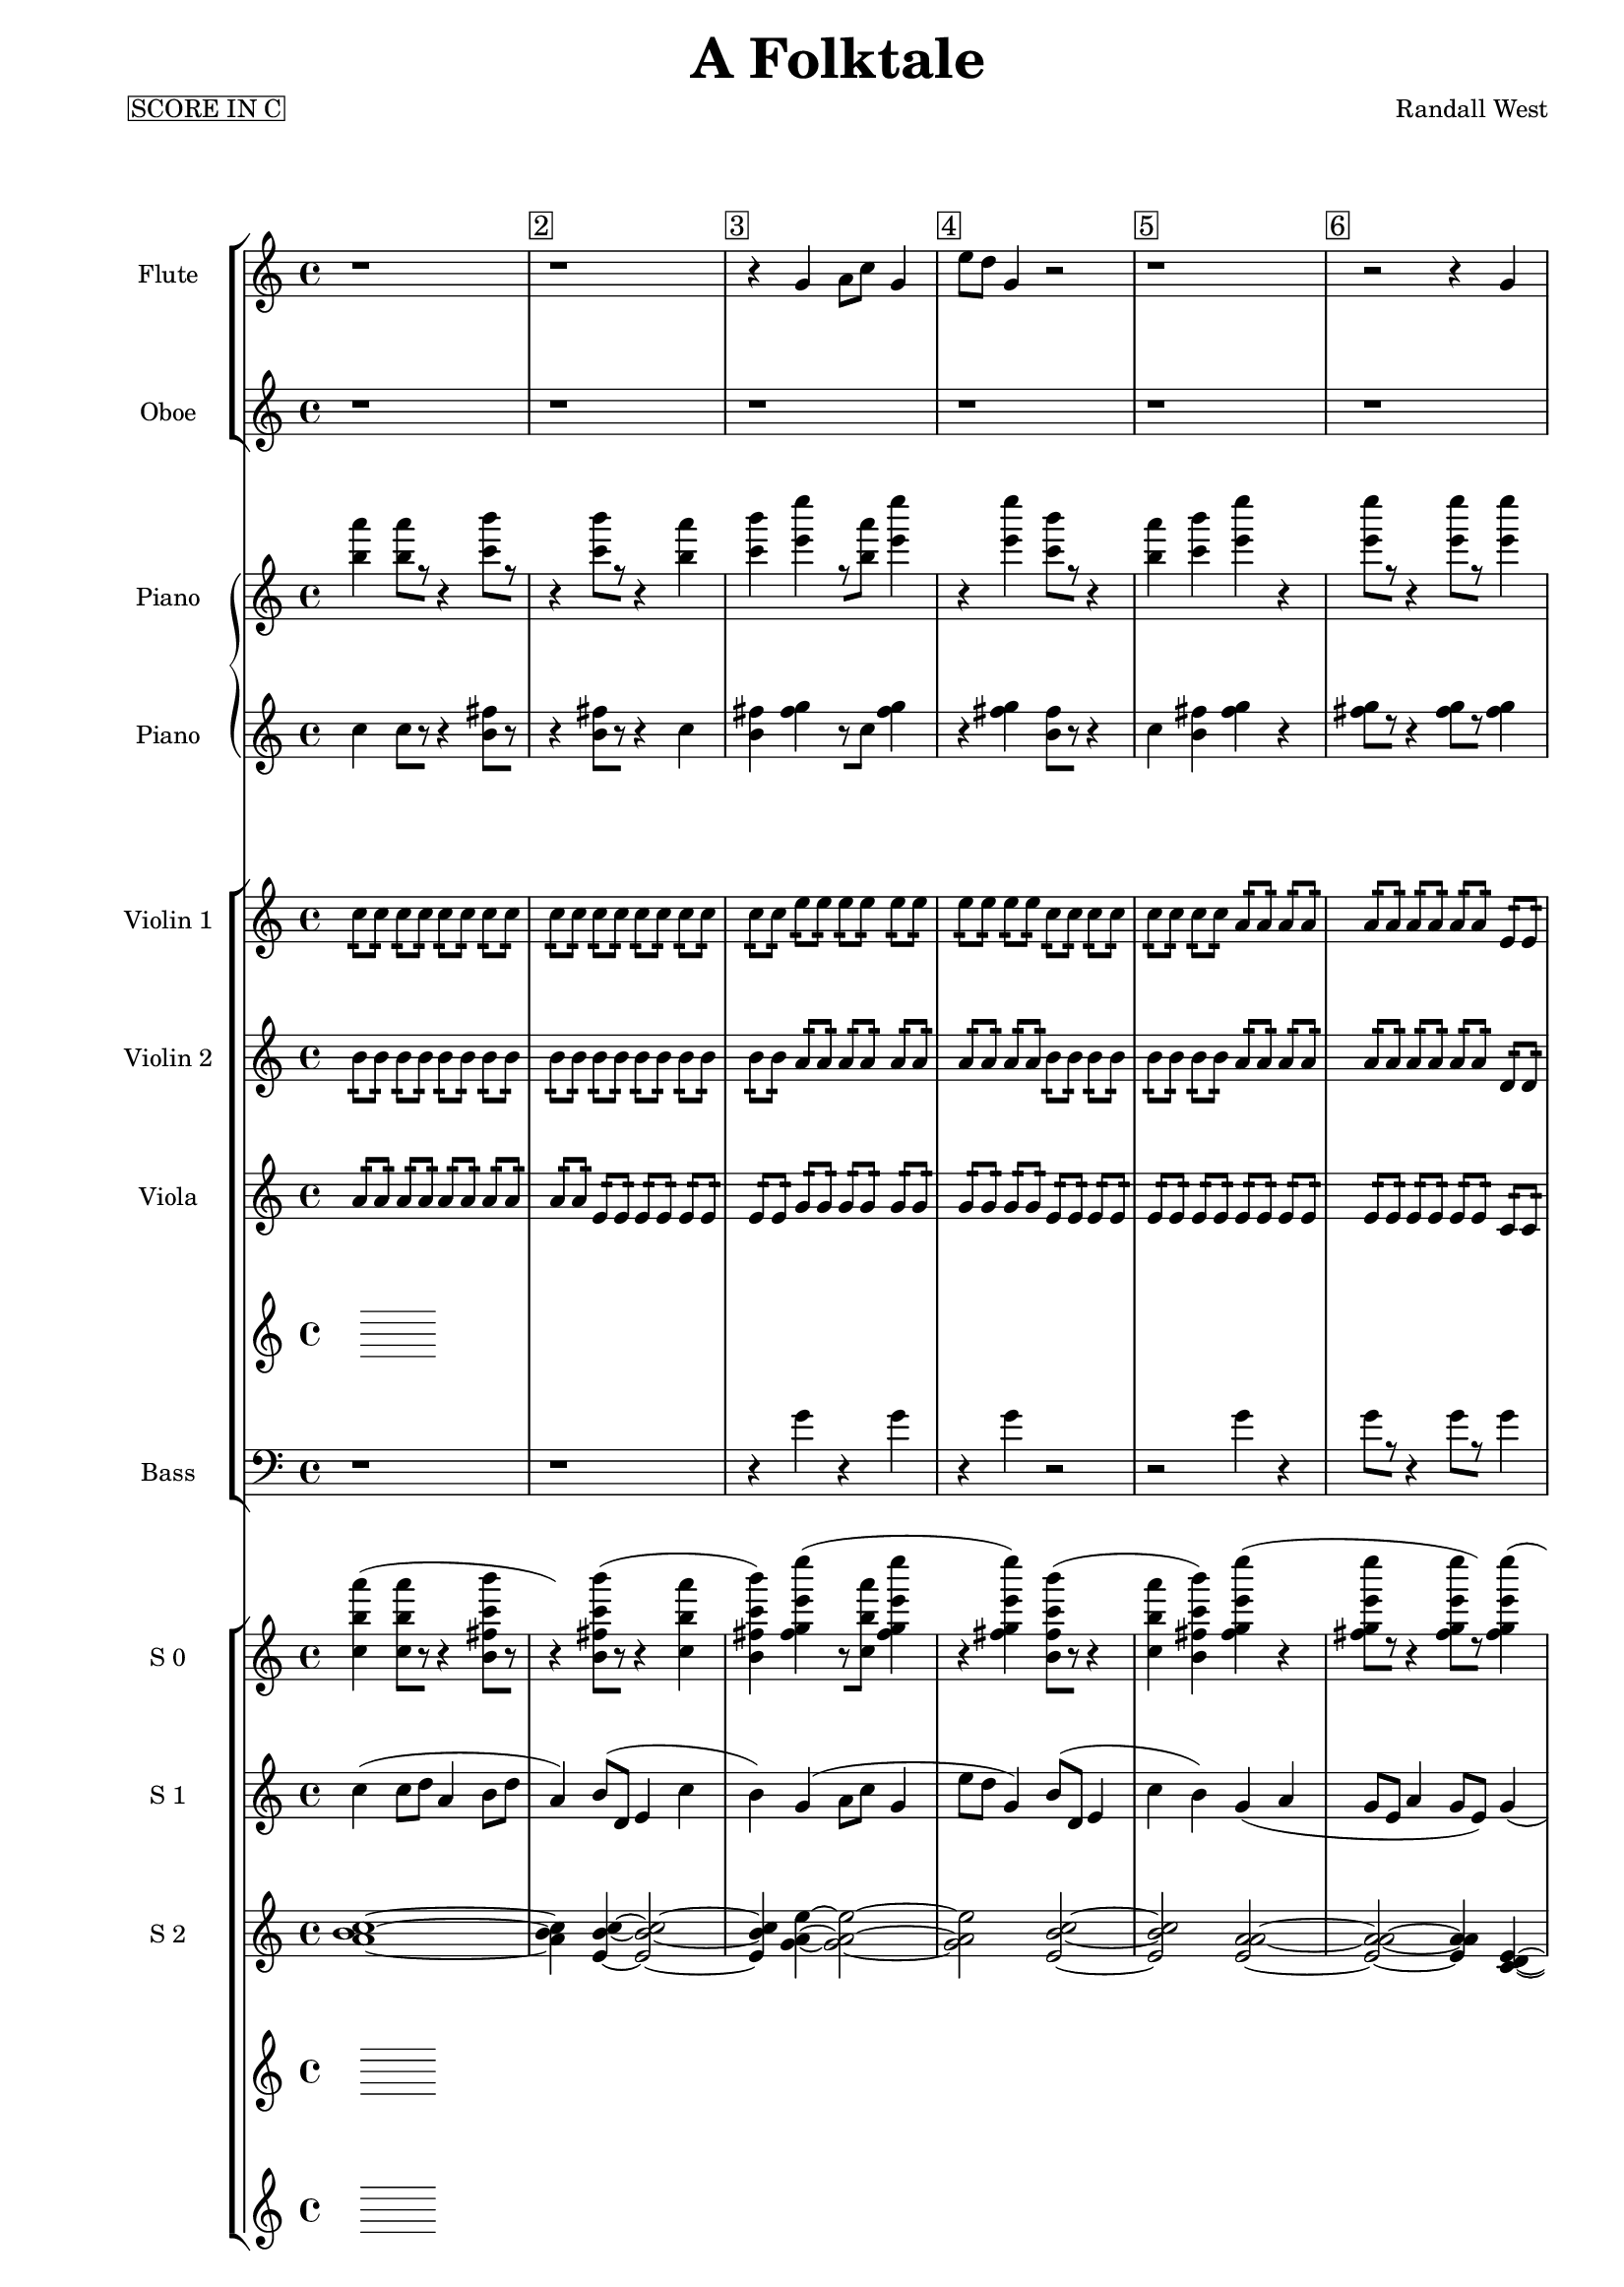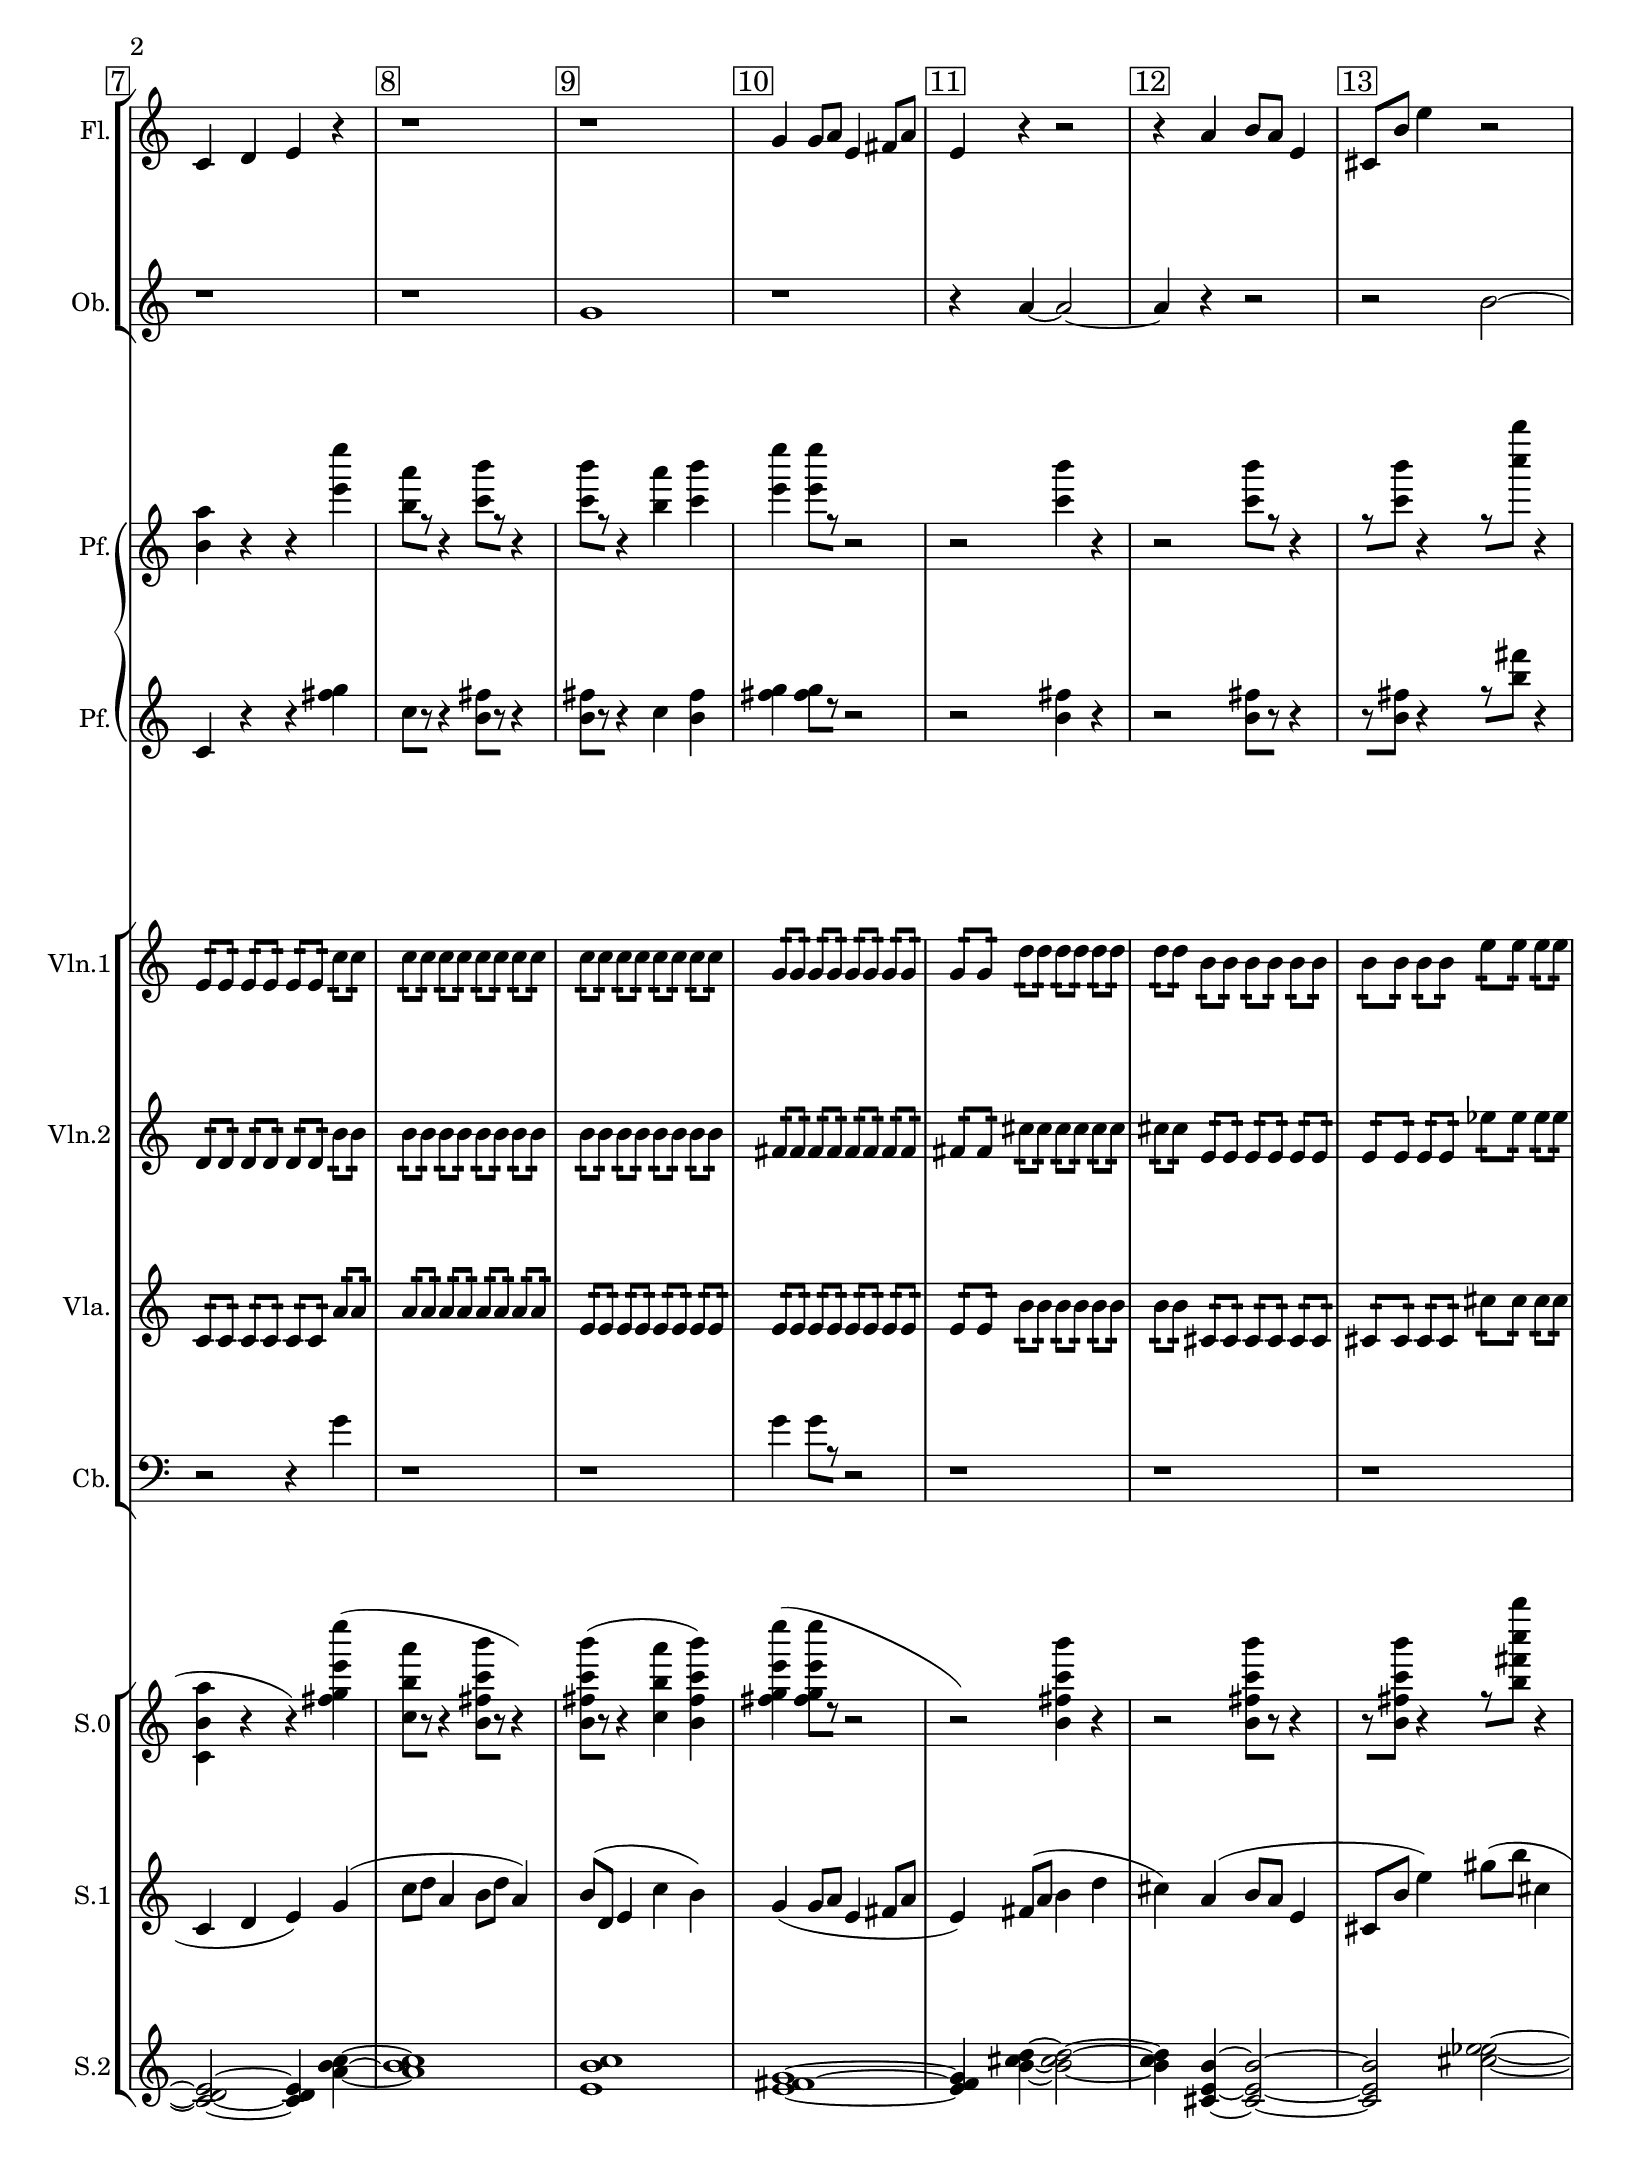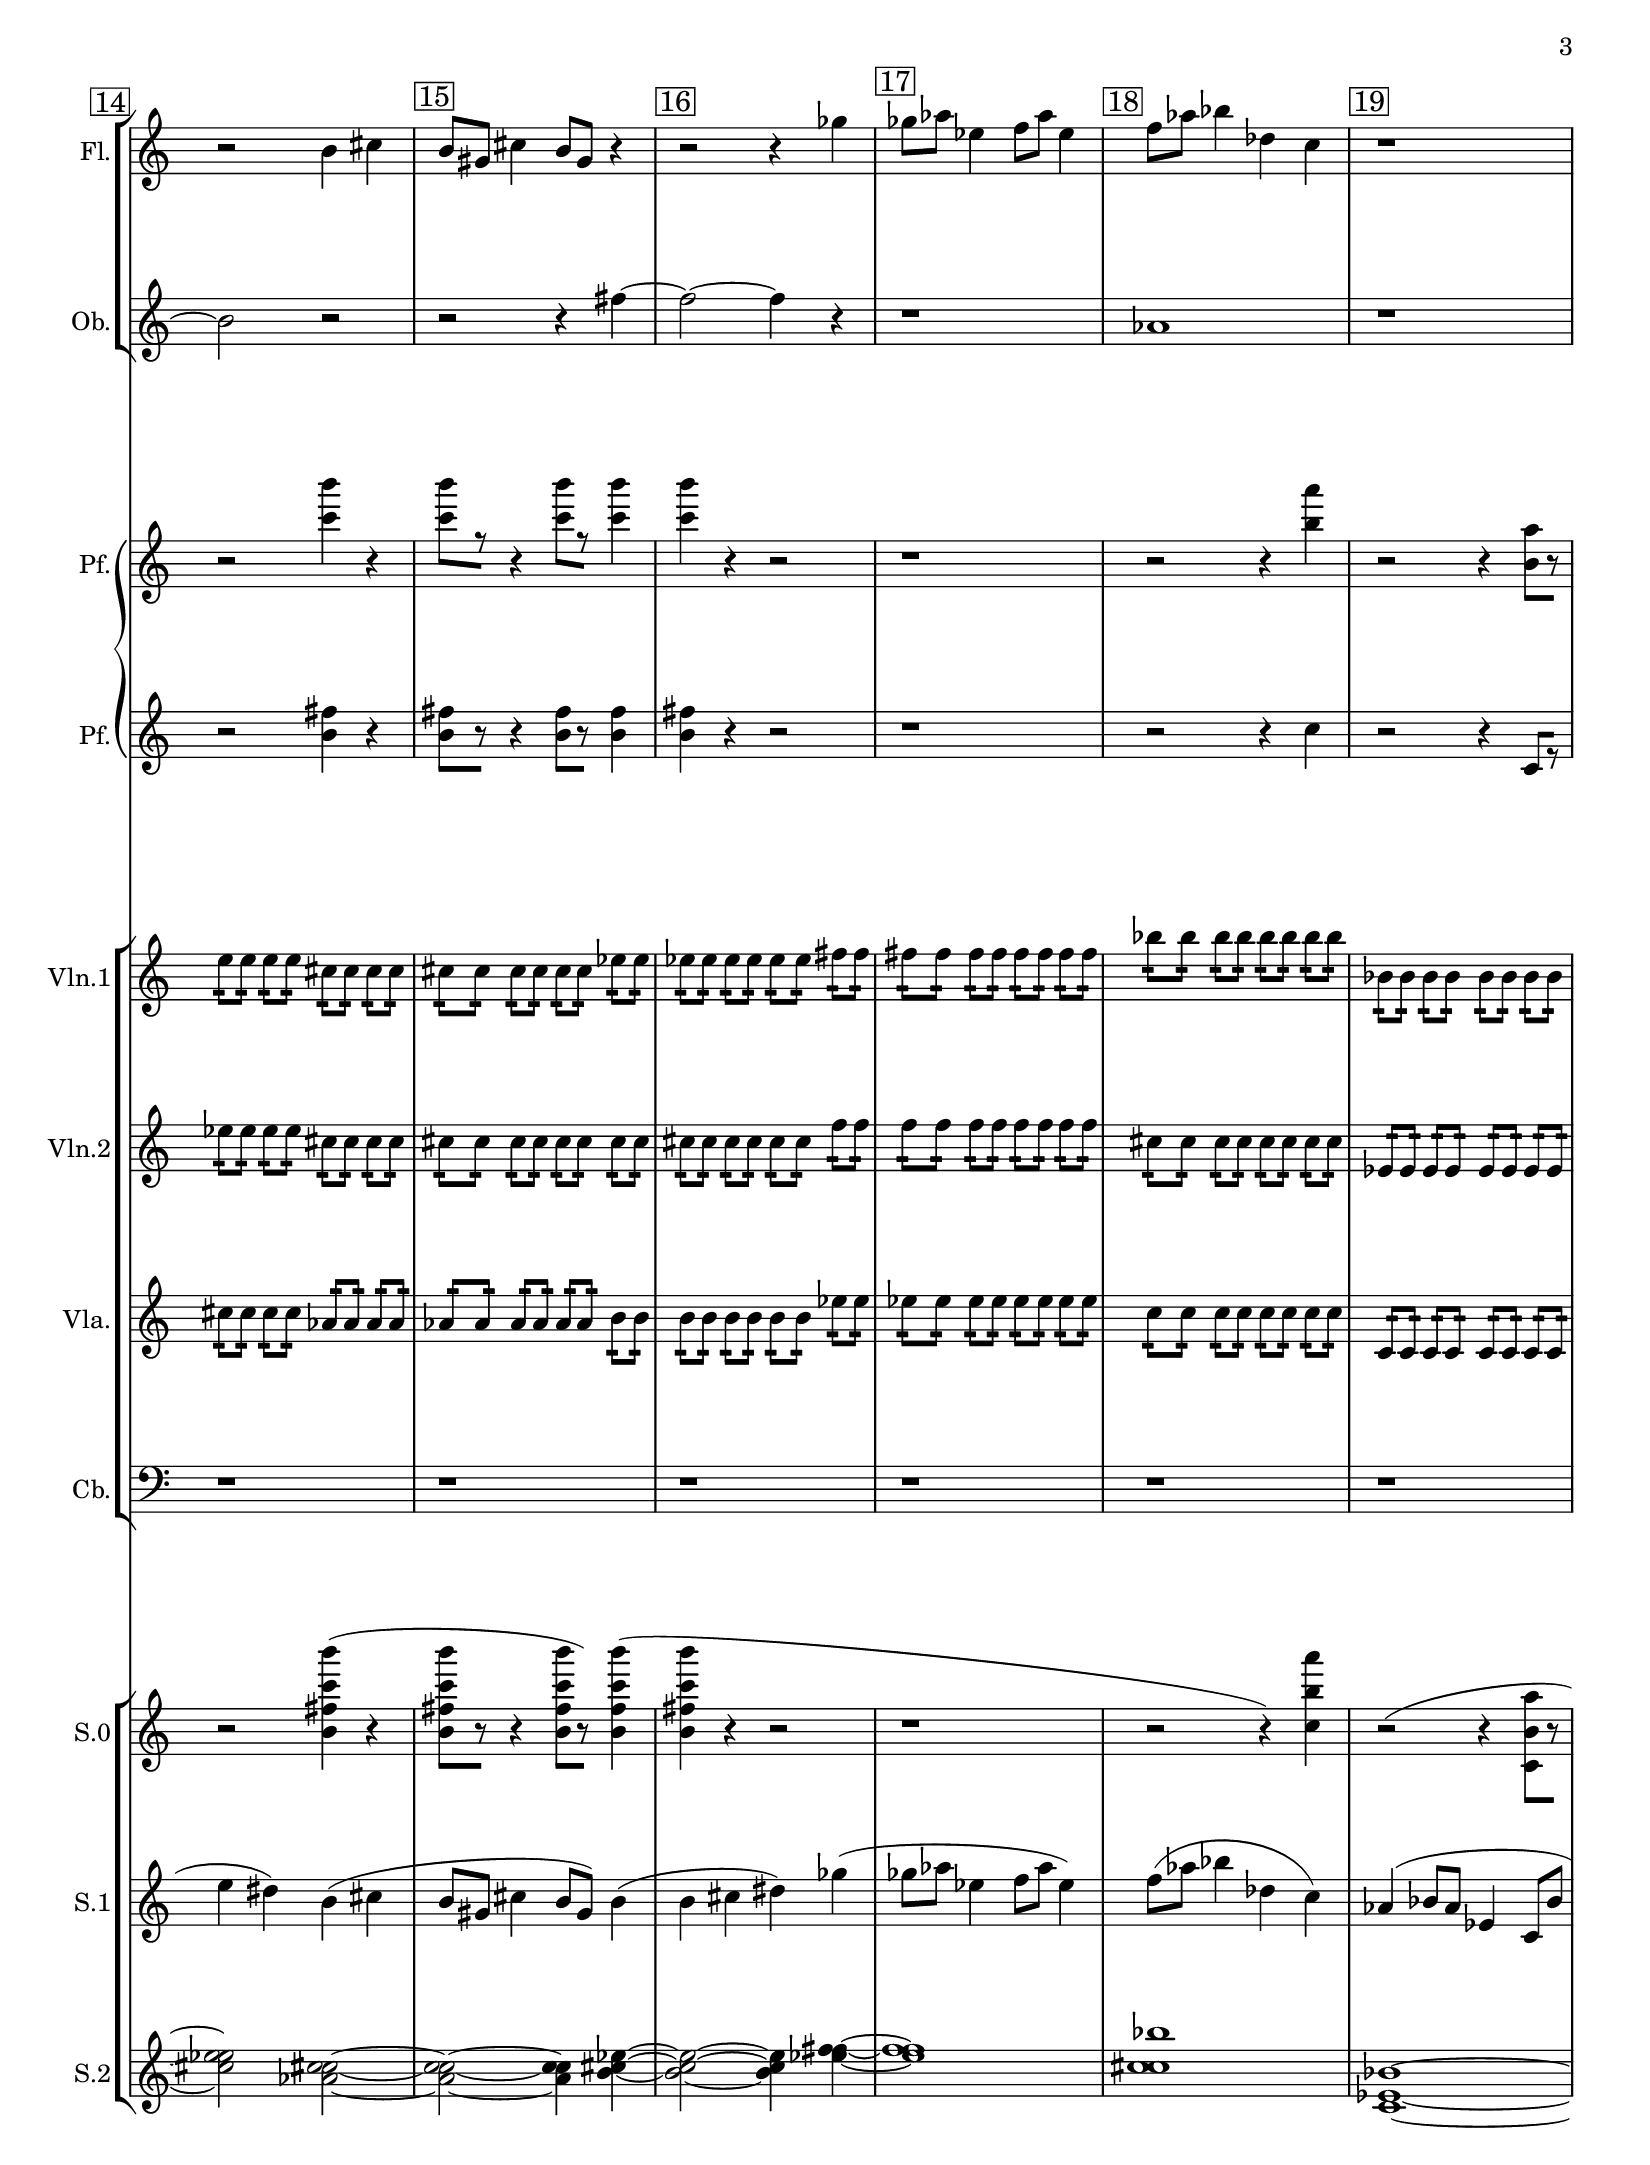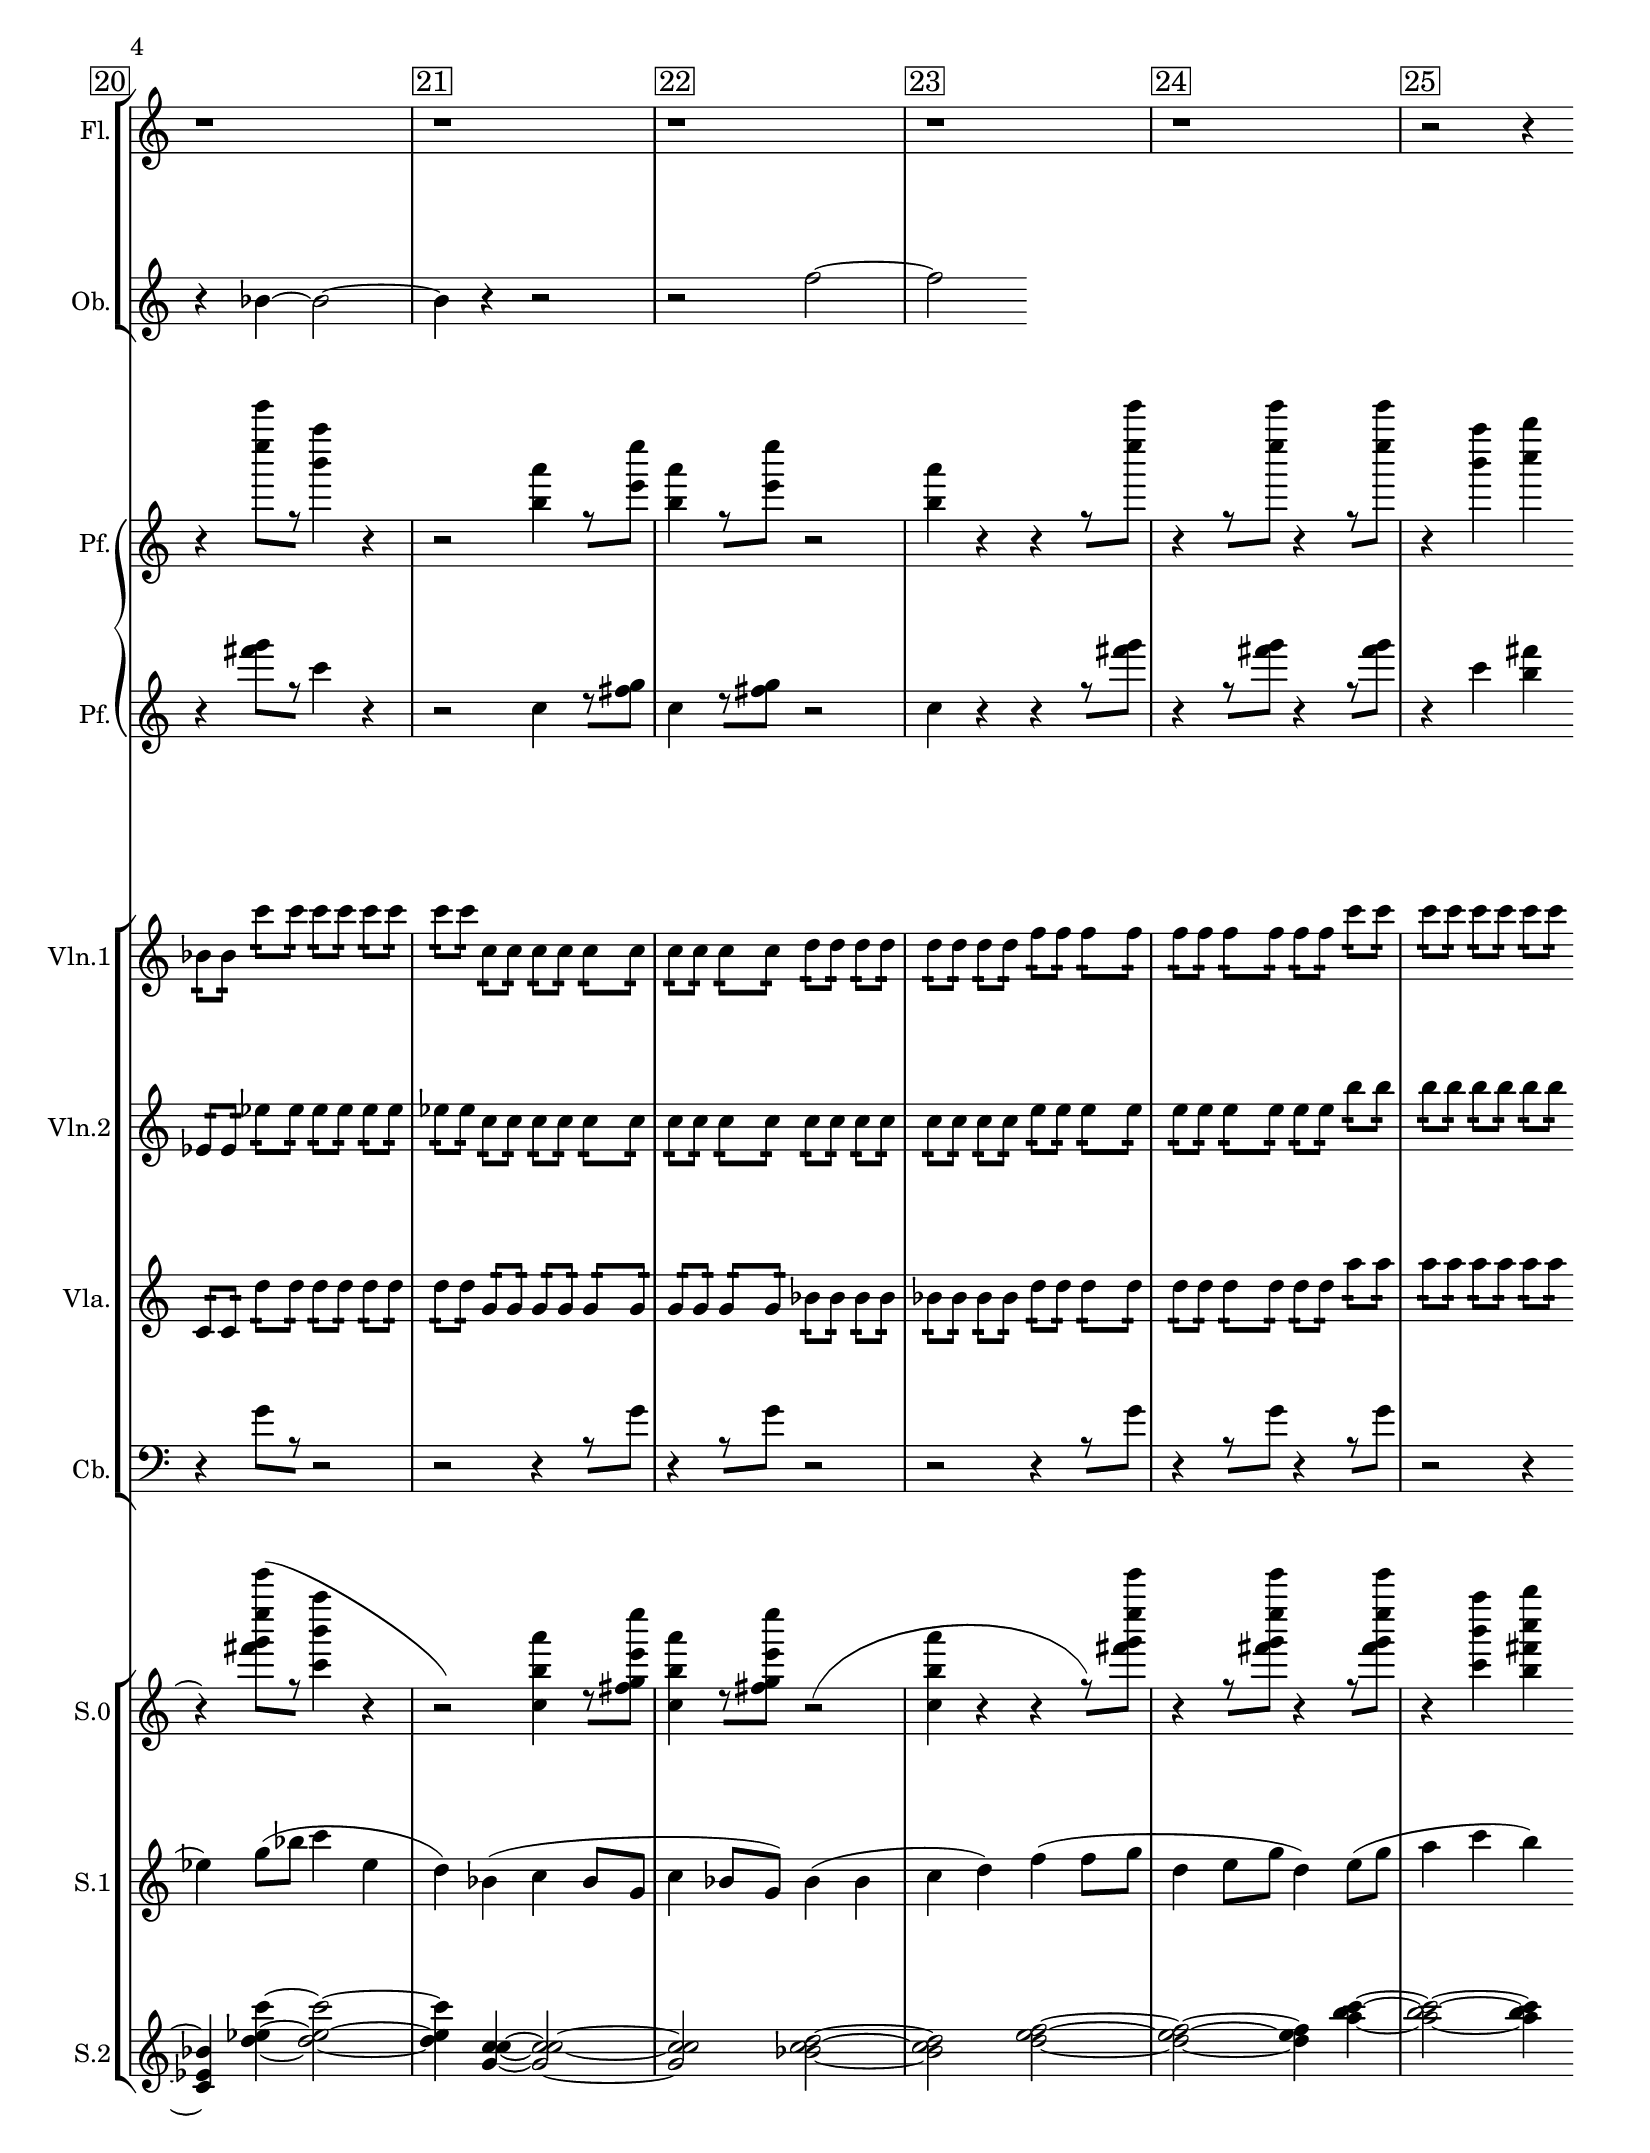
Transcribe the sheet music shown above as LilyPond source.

\version "2.19.82"
\language "english"

#(set-default-paper-size "tabloid" 'portrait)
#(set-global-staff-size 22)

\header {
    composer = "Randall West"
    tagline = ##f
    poet = \markup { \box "SCORE IN C" } %HACKY WAY TO GET SCORE IN C IN THERE !!!!!!
    title = \markup {
        \column {
            \center-align {
                \fontsize #3 {
                    "A Folktale"
                }
            }
        }
    }
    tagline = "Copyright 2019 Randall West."
}

  % #(set! paper-alist (cons '("10x13" . (cons (* 10 in) (* 13 in))) paper-alist))

  \paper {
    #(set-paper-size "tabloid")
    %#(set-paper-size "letter")
    left-margin = 22\mm
    system-separator-markup = \slashSeparator
    markup-system-spacing = #'(
        (basic-distance . 0)
        (minimum-distance . 0)
        (padding . 8)
        (stretchability . 0)
    )
    system-system-spacing = #'(
        (basic-distance . 12)
        (minimum-distance . 18)
        (padding . 12)
        (stretchability . 20)
    )
}

\layout {
    \set Score.markFormatter = #format-mark-circle-letters 
    \context {        
        \Score
        
        % \remove "Bar_number_engraver"
        \override BarNumber #'break-visibility = #'#(#f #t #t)
        \override BarNumber #'font-size = #1.2
        \override BarNumber  #'stencil = #(make-stencil-boxer 0.1 0.25 ly:text-interface::print)
        
        \override RehearsalMark #'font-size = #6

    }
    \context {
        \Staff 
        % \RemoveEmptyStaves
        \override VerticalAxisGroup #'remove-first = ##t % NOTE: comment this out to show staves on first page
        \override Hairpin #'minimum-length = #6
    }
    \context {
        \RhythmicStaff 
        % \RemoveEmptyStaves
        \override VerticalAxisGroup #'remove-first = ##t % NOTE: comment this out to show staves on first page
        \override Hairpin #'minimum-length = #6
    }
    % \context {
    %     \Dynamics
    %     \consists #Measure_counter_engraver
    %     \override MeasureCounter.direction = #DOWN
    %     \override MeasureCounter.font-encoding = #'latin1
    %     \override MeasureCounter.font-shape = #'italic
    %     % to control the distance of the Dynamics context from the staff:
    %     \override VerticalAxisGroup.nonstaff-relatedstaff-spacing.padding = #3
    %     \override MeasureCounter.font-size = #1.2
    %     % NOTE... below causes an error... why?
    %     % \override MeasureCounter.stencil = #(make-stencil-boxer 0.1 0.25 ly:text-interface::print)
    % }
}


\header {
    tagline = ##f
}

\layout {}

\paper {}

\score {
    \new Score
    <<
        \context StaffGroup = "winds"
        <<
            \context Staff = "flute"
            \with
            {
                \consists Horizontal_bracket_engraver
            }
            {
                {
                    \set Staff.instrumentName = \markup { Flute }
                    \set Staff.shortInstrumentName = \markup { Fl. }
                    r1
                    r1
                    r4
                    g'4
                    a'8
                    [
                    c''8
                    ]
                    g'4
                    e''8
                    [
                    d''8
                    ]
                    g'4
                    r2
                    r1
                    r2
                    r4
                    g'4
                    c'4
                    d'4
                    e'4
                    r4
                    r1
                    r1
                    g'4
                    g'8
                    [
                    a'8
                    ]
                    e'4
                    fs'8
                    [
                    a'8
                    ]
                    e'4
                    r4
                    r2
                    r4
                    a'4
                    b'8
                    [
                    a'8
                    ]
                    e'4
                    cs'8
                    [
                    b'8
                    ]
                    e''4
                    r2
                    r2
                    b'4
                    cs''4
                    b'8
                    [
                    gs'8
                    ]
                    cs''4
                    b'8
                    [
                    gs'8
                    ]
                    r4
                    r2
                    r4
                    gf''4
                    gf''8
                    [
                    af''8
                    ]
                    ef''4
                    f''8
                    [
                    af''8
                    ]
                    ef''4
                    f''8
                    [
                    af''8
                    ]
                    bf''4
                    df''4
                    c''4
                    r1
                    r1
                    r1
                    r1
                    r1
                    r1
                    r2
                    r4
                }
            }
            \context Staff = "oboe"
            \with
            {
                \consists Horizontal_bracket_engraver
            }
            {
                {
                    \set Staff.instrumentName = \markup { Oboe }
                    \set Staff.shortInstrumentName = \markup { Ob. }
                    r1
                    r1
                    r1
                    r1
                    r1
                    r1
                    r1
                    r1
                    g'1
                    r1
                    r4
                    a'4
                    ~
                    a'2
                    ~
                    a'4
                    r4
                    r2
                    r2
                    b'2
                    ~
                    b'2
                    r2
                    r2
                    r4
                    fs''4
                    ~
                    fs''2
                    ~
                    fs''4
                    r4
                    r1
                    af'1
                    r1
                    r4
                    bf'4
                    ~
                    bf'2
                    ~
                    bf'4
                    r4
                    r2
                    r2
                    f''2
                    ~
                    f''2
                }
            }
        >>
        \context PianoStaff = "piano"
        <<
            \context Staff = "piano1"
            \with
            {
                \consists Horizontal_bracket_engraver
            }
            {
                {
                    \set Staff.instrumentName = \markup { Piano }
                    \set Staff.shortInstrumentName = \markup { Pf. }
                    <b'' a'''>4
                    <b'' a'''>8
                    [
                    r8
                    ]
                    r4
                    <c''' b'''>8
                    [
                    r8
                    ]
                    r4
                    <c''' b'''>8
                    [
                    r8
                    ]
                    r4
                    <b'' a'''>4
                    <c''' b'''>4
                    <e''' e''''>4
                    r8
                    [
                    <b'' a'''>8
                    ]
                    <e''' e''''>4
                    r4
                    <e''' e''''>4
                    <c''' b'''>8
                    [
                    r8
                    ]
                    r4
                    <b'' a'''>4
                    <c''' b'''>4
                    <e''' e''''>4
                    r4
                    <e''' e''''>8
                    [
                    r8
                    ]
                    r4
                    <e''' e''''>8
                    [
                    r8
                    ]
                    <e''' e''''>4
                    <b' a''>4
                    r4
                    r4
                    <e''' e''''>4
                    <b'' a'''>8
                    [
                    r8
                    ]
                    r4
                    <c''' b'''>8
                    [
                    r8
                    ]
                    r4
                    <c''' b'''>8
                    [
                    r8
                    ]
                    r4
                    <b'' a'''>4
                    <c''' b'''>4
                    <e''' e''''>4
                    <e''' e''''>8
                    [
                    r8
                    ]
                    r2
                    r2
                    <c''' b'''>4
                    r4
                    r2
                    <c''' b'''>8
                    [
                    r8
                    ]
                    r4
                    r8
                    [
                    <c''' b'''>8
                    ]
                    r4
                    r8
                    [
                    <c'''' b''''>8
                    ]
                    r4
                    r2
                    <c''' b'''>4
                    r4
                    <c''' b'''>8
                    [
                    r8
                    ]
                    r4
                    <c''' b'''>8
                    [
                    r8
                    ]
                    <c''' b'''>4
                    <c''' b'''>4
                    r4
                    r2
                    r1
                    r2
                    r4
                    <b'' a'''>4
                    r2
                    r4
                    <b' a''>8
                    [
                    r8
                    ]
                    r4
                    <e'''' e'''''>8
                    [
                    r8
                    ]
                    <b''' a''''>4
                    r4
                    r2
                    <b'' a'''>4
                    r8
                    [
                    <e''' e''''>8
                    ]
                    <b'' a'''>4
                    r8
                    [
                    <e''' e''''>8
                    ]
                    r2
                    <b'' a'''>4
                    r4
                    r4
                    r8
                    [
                    <e'''' e'''''>8
                    ]
                    r4
                    r8
                    [
                    <e'''' e'''''>8
                    ]
                    r4
                    r8
                    [
                    <e'''' e'''''>8
                    ]
                    r4
                    <b''' a''''>4
                    <c'''' b''''>4
                }
            }
            \context Staff = "piano2"
            \with
            {
                \consists Horizontal_bracket_engraver
            }
            {
                {
                    \set Staff.instrumentName = \markup { Piano }
                    \set Staff.shortInstrumentName = \markup { Pf. }
                    \clef "treble"
                    <c''>4
                    <c''>8
                    [
                    r8
                    ]
                    r4
                    <b' fs''>8
                    [
                    r8
                    ]
                    r4
                    <b' fs''>8
                    [
                    r8
                    ]
                    r4
                    <c''>4
                    <b' fs''>4
                    <fs'' g''>4
                    r8
                    [
                    <c''>8
                    ]
                    <fs'' g''>4
                    r4
                    <fs'' g''>4
                    <b' fs''>8
                    [
                    r8
                    ]
                    r4
                    <c''>4
                    <b' fs''>4
                    <fs'' g''>4
                    r4
                    <fs'' g''>8
                    [
                    r8
                    ]
                    r4
                    <fs'' g''>8
                    [
                    r8
                    ]
                    <fs'' g''>4
                    <c'>4
                    r4
                    r4
                    <fs'' g''>4
                    <c''>8
                    [
                    r8
                    ]
                    r4
                    <b' fs''>8
                    [
                    r8
                    ]
                    r4
                    <b' fs''>8
                    [
                    r8
                    ]
                    r4
                    <c''>4
                    <b' fs''>4
                    <fs'' g''>4
                    <fs'' g''>8
                    [
                    r8
                    ]
                    r2
                    r2
                    <b' fs''>4
                    r4
                    r2
                    <b' fs''>8
                    [
                    r8
                    ]
                    r4
                    r8
                    [
                    <b' fs''>8
                    ]
                    r4
                    r8
                    [
                    <b'' fs'''>8
                    ]
                    r4
                    r2
                    <b' fs''>4
                    r4
                    <b' fs''>8
                    [
                    r8
                    ]
                    r4
                    <b' fs''>8
                    [
                    r8
                    ]
                    <b' fs''>4
                    <b' fs''>4
                    r4
                    r2
                    r1
                    r2
                    r4
                    <c''>4
                    r2
                    r4
                    <c'>8
                    [
                    r8
                    ]
                    r4
                    <fs''' g'''>8
                    [
                    r8
                    ]
                    <c'''>4
                    r4
                    r2
                    <c''>4
                    r8
                    [
                    <fs'' g''>8
                    ]
                    <c''>4
                    r8
                    [
                    <fs'' g''>8
                    ]
                    r2
                    <c''>4
                    r4
                    r4
                    r8
                    [
                    <fs''' g'''>8
                    ]
                    r4
                    r8
                    [
                    <fs''' g'''>8
                    ]
                    r4
                    r8
                    [
                    <fs''' g'''>8
                    ]
                    r4
                    <c'''>4
                    <b'' fs'''>4
                }
            }
        >>
        \context StaffGroup = "strings"
        <<
            \context Staff = "violin1"
            \with
            {
                \consists Horizontal_bracket_engraver
            }
            {
                {
                    \set Staff.instrumentName = \markup { "Violin 1" }
                    \set Staff.shortInstrumentName = \markup { Vln.1 }
                    c''8
                    :16
                    [
                    c''8
                    :16
                    ]
                    c''8
                    :16
                    [
                    c''8
                    :16
                    ]
                    c''8
                    :16
                    [
                    c''8
                    :16
                    ]
                    c''8
                    :16
                    [
                    c''8
                    :16
                    ]
                    c''8
                    :16
                    [
                    c''8
                    :16
                    ]
                    c''8
                    :16
                    [
                    c''8
                    :16
                    ]
                    c''8
                    :16
                    [
                    c''8
                    :16
                    ]
                    c''8
                    :16
                    [
                    c''8
                    :16
                    ]
                    c''8
                    :16
                    [
                    c''8
                    :16
                    ]
                    e''8
                    :16
                    [
                    e''8
                    :16
                    ]
                    e''8
                    :16
                    [
                    e''8
                    :16
                    ]
                    e''8
                    :16
                    [
                    e''8
                    :16
                    ]
                    e''8
                    :16
                    [
                    e''8
                    :16
                    ]
                    e''8
                    :16
                    [
                    e''8
                    :16
                    ]
                    c''8
                    :16
                    [
                    c''8
                    :16
                    ]
                    c''8
                    :16
                    [
                    c''8
                    :16
                    ]
                    c''8
                    :16
                    [
                    c''8
                    :16
                    ]
                    c''8
                    :16
                    [
                    c''8
                    :16
                    ]
                    a'8
                    :16
                    [
                    a'8
                    :16
                    ]
                    a'8
                    :16
                    [
                    a'8
                    :16
                    ]
                    a'8
                    :16
                    [
                    a'8
                    :16
                    ]
                    a'8
                    :16
                    [
                    a'8
                    :16
                    ]
                    a'8
                    :16
                    [
                    a'8
                    :16
                    ]
                    e'8
                    :16
                    [
                    e'8
                    :16
                    ]
                    e'8
                    :16
                    [
                    e'8
                    :16
                    ]
                    e'8
                    :16
                    [
                    e'8
                    :16
                    ]
                    e'8
                    :16
                    [
                    e'8
                    :16
                    ]
                    c''8
                    :16
                    [
                    c''8
                    :16
                    ]
                    c''8
                    :16
                    [
                    c''8
                    :16
                    ]
                    c''8
                    :16
                    [
                    c''8
                    :16
                    ]
                    c''8
                    :16
                    [
                    c''8
                    :16
                    ]
                    c''8
                    :16
                    [
                    c''8
                    :16
                    ]
                    c''8
                    :16
                    [
                    c''8
                    :16
                    ]
                    c''8
                    :16
                    [
                    c''8
                    :16
                    ]
                    c''8
                    :16
                    [
                    c''8
                    :16
                    ]
                    c''8
                    :16
                    [
                    c''8
                    :16
                    ]
                    g'8
                    :16
                    [
                    g'8
                    :16
                    ]
                    g'8
                    :16
                    [
                    g'8
                    :16
                    ]
                    g'8
                    :16
                    [
                    g'8
                    :16
                    ]
                    g'8
                    :16
                    [
                    g'8
                    :16
                    ]
                    g'8
                    :16
                    [
                    g'8
                    :16
                    ]
                    d''8
                    :16
                    [
                    d''8
                    :16
                    ]
                    d''8
                    :16
                    [
                    d''8
                    :16
                    ]
                    d''8
                    :16
                    [
                    d''8
                    :16
                    ]
                    d''8
                    :16
                    [
                    d''8
                    :16
                    ]
                    b'8
                    :16
                    [
                    b'8
                    :16
                    ]
                    b'8
                    :16
                    [
                    b'8
                    :16
                    ]
                    b'8
                    :16
                    [
                    b'8
                    :16
                    ]
                    b'8
                    :16
                    [
                    b'8
                    :16
                    ]
                    b'8
                    :16
                    [
                    b'8
                    :16
                    ]
                    e''8
                    :16
                    [
                    e''8
                    :16
                    ]
                    e''8
                    :16
                    [
                    e''8
                    :16
                    ]
                    e''8
                    :16
                    [
                    e''8
                    :16
                    ]
                    e''8
                    :16
                    [
                    e''8
                    :16
                    ]
                    cs''8
                    :16
                    [
                    cs''8
                    :16
                    ]
                    cs''8
                    :16
                    [
                    cs''8
                    :16
                    ]
                    cs''8
                    :16
                    [
                    cs''8
                    :16
                    ]
                    cs''8
                    :16
                    [
                    cs''8
                    :16
                    ]
                    cs''8
                    :16
                    [
                    cs''8
                    :16
                    ]
                    ef''8
                    :16
                    [
                    ef''8
                    :16
                    ]
                    ef''8
                    :16
                    [
                    ef''8
                    :16
                    ]
                    ef''8
                    :16
                    [
                    ef''8
                    :16
                    ]
                    ef''8
                    :16
                    [
                    ef''8
                    :16
                    ]
                    fs''8
                    :16
                    [
                    fs''8
                    :16
                    ]
                    fs''8
                    :16
                    [
                    fs''8
                    :16
                    ]
                    fs''8
                    :16
                    [
                    fs''8
                    :16
                    ]
                    fs''8
                    :16
                    [
                    fs''8
                    :16
                    ]
                    fs''8
                    :16
                    [
                    fs''8
                    :16
                    ]
                    bf''8
                    :16
                    [
                    bf''8
                    :16
                    ]
                    bf''8
                    :16
                    [
                    bf''8
                    :16
                    ]
                    bf''8
                    :16
                    [
                    bf''8
                    :16
                    ]
                    bf''8
                    :16
                    [
                    bf''8
                    :16
                    ]
                    bf'8
                    :16
                    [
                    bf'8
                    :16
                    ]
                    bf'8
                    :16
                    [
                    bf'8
                    :16
                    ]
                    bf'8
                    :16
                    [
                    bf'8
                    :16
                    ]
                    bf'8
                    :16
                    [
                    bf'8
                    :16
                    ]
                    bf'8
                    :16
                    [
                    bf'8
                    :16
                    ]
                    c'''8
                    :16
                    [
                    c'''8
                    :16
                    ]
                    c'''8
                    :16
                    [
                    c'''8
                    :16
                    ]
                    c'''8
                    :16
                    [
                    c'''8
                    :16
                    ]
                    c'''8
                    :16
                    [
                    c'''8
                    :16
                    ]
                    c''8
                    :16
                    [
                    c''8
                    :16
                    ]
                    c''8
                    :16
                    [
                    c''8
                    :16
                    ]
                    c''8
                    :16
                    [
                    c''8
                    :16
                    ]
                    c''8
                    :16
                    [
                    c''8
                    :16
                    ]
                    c''8
                    :16
                    [
                    c''8
                    :16
                    ]
                    d''8
                    :16
                    [
                    d''8
                    :16
                    ]
                    d''8
                    :16
                    [
                    d''8
                    :16
                    ]
                    d''8
                    :16
                    [
                    d''8
                    :16
                    ]
                    d''8
                    :16
                    [
                    d''8
                    :16
                    ]
                    f''8
                    :16
                    [
                    f''8
                    :16
                    ]
                    f''8
                    :16
                    [
                    f''8
                    :16
                    ]
                    f''8
                    :16
                    [
                    f''8
                    :16
                    ]
                    f''8
                    :16
                    [
                    f''8
                    :16
                    ]
                    f''8
                    :16
                    [
                    f''8
                    :16
                    ]
                    c'''8
                    :16
                    [
                    c'''8
                    :16
                    ]
                    c'''8
                    :16
                    [
                    c'''8
                    :16
                    ]
                    c'''8
                    :16
                    [
                    c'''8
                    :16
                    ]
                    c'''8
                    :16
                    [
                    c'''8
                    :16
                    ]
                }
            }
            \context Staff = "violin2"
            \with
            {
                \consists Horizontal_bracket_engraver
            }
            {
                {
                    \set Staff.instrumentName = \markup { "Violin 2" }
                    \set Staff.shortInstrumentName = \markup { Vln.2 }
                    b'8
                    :16
                    [
                    b'8
                    :16
                    ]
                    b'8
                    :16
                    [
                    b'8
                    :16
                    ]
                    b'8
                    :16
                    [
                    b'8
                    :16
                    ]
                    b'8
                    :16
                    [
                    b'8
                    :16
                    ]
                    b'8
                    :16
                    [
                    b'8
                    :16
                    ]
                    b'8
                    :16
                    [
                    b'8
                    :16
                    ]
                    b'8
                    :16
                    [
                    b'8
                    :16
                    ]
                    b'8
                    :16
                    [
                    b'8
                    :16
                    ]
                    b'8
                    :16
                    [
                    b'8
                    :16
                    ]
                    a'8
                    :16
                    [
                    a'8
                    :16
                    ]
                    a'8
                    :16
                    [
                    a'8
                    :16
                    ]
                    a'8
                    :16
                    [
                    a'8
                    :16
                    ]
                    a'8
                    :16
                    [
                    a'8
                    :16
                    ]
                    a'8
                    :16
                    [
                    a'8
                    :16
                    ]
                    b'8
                    :16
                    [
                    b'8
                    :16
                    ]
                    b'8
                    :16
                    [
                    b'8
                    :16
                    ]
                    b'8
                    :16
                    [
                    b'8
                    :16
                    ]
                    b'8
                    :16
                    [
                    b'8
                    :16
                    ]
                    a'8
                    :16
                    [
                    a'8
                    :16
                    ]
                    a'8
                    :16
                    [
                    a'8
                    :16
                    ]
                    a'8
                    :16
                    [
                    a'8
                    :16
                    ]
                    a'8
                    :16
                    [
                    a'8
                    :16
                    ]
                    a'8
                    :16
                    [
                    a'8
                    :16
                    ]
                    d'8
                    :16
                    [
                    d'8
                    :16
                    ]
                    d'8
                    :16
                    [
                    d'8
                    :16
                    ]
                    d'8
                    :16
                    [
                    d'8
                    :16
                    ]
                    d'8
                    :16
                    [
                    d'8
                    :16
                    ]
                    b'8
                    :16
                    [
                    b'8
                    :16
                    ]
                    b'8
                    :16
                    [
                    b'8
                    :16
                    ]
                    b'8
                    :16
                    [
                    b'8
                    :16
                    ]
                    b'8
                    :16
                    [
                    b'8
                    :16
                    ]
                    b'8
                    :16
                    [
                    b'8
                    :16
                    ]
                    b'8
                    :16
                    [
                    b'8
                    :16
                    ]
                    b'8
                    :16
                    [
                    b'8
                    :16
                    ]
                    b'8
                    :16
                    [
                    b'8
                    :16
                    ]
                    b'8
                    :16
                    [
                    b'8
                    :16
                    ]
                    fs'8
                    :16
                    [
                    fs'8
                    :16
                    ]
                    fs'8
                    :16
                    [
                    fs'8
                    :16
                    ]
                    fs'8
                    :16
                    [
                    fs'8
                    :16
                    ]
                    fs'8
                    :16
                    [
                    fs'8
                    :16
                    ]
                    fs'8
                    :16
                    [
                    fs'8
                    :16
                    ]
                    cs''8
                    :16
                    [
                    cs''8
                    :16
                    ]
                    cs''8
                    :16
                    [
                    cs''8
                    :16
                    ]
                    cs''8
                    :16
                    [
                    cs''8
                    :16
                    ]
                    cs''8
                    :16
                    [
                    cs''8
                    :16
                    ]
                    e'8
                    :16
                    [
                    e'8
                    :16
                    ]
                    e'8
                    :16
                    [
                    e'8
                    :16
                    ]
                    e'8
                    :16
                    [
                    e'8
                    :16
                    ]
                    e'8
                    :16
                    [
                    e'8
                    :16
                    ]
                    e'8
                    :16
                    [
                    e'8
                    :16
                    ]
                    ef''8
                    :16
                    [
                    ef''8
                    :16
                    ]
                    ef''8
                    :16
                    [
                    ef''8
                    :16
                    ]
                    ef''8
                    :16
                    [
                    ef''8
                    :16
                    ]
                    ef''8
                    :16
                    [
                    ef''8
                    :16
                    ]
                    cs''8
                    :16
                    [
                    cs''8
                    :16
                    ]
                    cs''8
                    :16
                    [
                    cs''8
                    :16
                    ]
                    cs''8
                    :16
                    [
                    cs''8
                    :16
                    ]
                    cs''8
                    :16
                    [
                    cs''8
                    :16
                    ]
                    cs''8
                    :16
                    [
                    cs''8
                    :16
                    ]
                    cs''8
                    :16
                    [
                    cs''8
                    :16
                    ]
                    cs''8
                    :16
                    [
                    cs''8
                    :16
                    ]
                    cs''8
                    :16
                    [
                    cs''8
                    :16
                    ]
                    cs''8
                    :16
                    [
                    cs''8
                    :16
                    ]
                    f''8
                    :16
                    [
                    f''8
                    :16
                    ]
                    f''8
                    :16
                    [
                    f''8
                    :16
                    ]
                    f''8
                    :16
                    [
                    f''8
                    :16
                    ]
                    f''8
                    :16
                    [
                    f''8
                    :16
                    ]
                    f''8
                    :16
                    [
                    f''8
                    :16
                    ]
                    cs''8
                    :16
                    [
                    cs''8
                    :16
                    ]
                    cs''8
                    :16
                    [
                    cs''8
                    :16
                    ]
                    cs''8
                    :16
                    [
                    cs''8
                    :16
                    ]
                    cs''8
                    :16
                    [
                    cs''8
                    :16
                    ]
                    ef'8
                    :16
                    [
                    ef'8
                    :16
                    ]
                    ef'8
                    :16
                    [
                    ef'8
                    :16
                    ]
                    ef'8
                    :16
                    [
                    ef'8
                    :16
                    ]
                    ef'8
                    :16
                    [
                    ef'8
                    :16
                    ]
                    ef'8
                    :16
                    [
                    ef'8
                    :16
                    ]
                    ef''8
                    :16
                    [
                    ef''8
                    :16
                    ]
                    ef''8
                    :16
                    [
                    ef''8
                    :16
                    ]
                    ef''8
                    :16
                    [
                    ef''8
                    :16
                    ]
                    ef''8
                    :16
                    [
                    ef''8
                    :16
                    ]
                    c''8
                    :16
                    [
                    c''8
                    :16
                    ]
                    c''8
                    :16
                    [
                    c''8
                    :16
                    ]
                    c''8
                    :16
                    [
                    c''8
                    :16
                    ]
                    c''8
                    :16
                    [
                    c''8
                    :16
                    ]
                    c''8
                    :16
                    [
                    c''8
                    :16
                    ]
                    c''8
                    :16
                    [
                    c''8
                    :16
                    ]
                    c''8
                    :16
                    [
                    c''8
                    :16
                    ]
                    c''8
                    :16
                    [
                    c''8
                    :16
                    ]
                    c''8
                    :16
                    [
                    c''8
                    :16
                    ]
                    e''8
                    :16
                    [
                    e''8
                    :16
                    ]
                    e''8
                    :16
                    [
                    e''8
                    :16
                    ]
                    e''8
                    :16
                    [
                    e''8
                    :16
                    ]
                    e''8
                    :16
                    [
                    e''8
                    :16
                    ]
                    e''8
                    :16
                    [
                    e''8
                    :16
                    ]
                    b''8
                    :16
                    [
                    b''8
                    :16
                    ]
                    b''8
                    :16
                    [
                    b''8
                    :16
                    ]
                    b''8
                    :16
                    [
                    b''8
                    :16
                    ]
                    b''8
                    :16
                    [
                    b''8
                    :16
                    ]
                }
            }
            \context Staff = "viola"
            \with
            {
                \consists Horizontal_bracket_engraver
            }
            {
                {
                    \set Staff.instrumentName = \markup { Viola }
                    \set Staff.shortInstrumentName = \markup { Vla. }
                    a'8
                    :16
                    [
                    a'8
                    :16
                    ]
                    a'8
                    :16
                    [
                    a'8
                    :16
                    ]
                    a'8
                    :16
                    [
                    a'8
                    :16
                    ]
                    a'8
                    :16
                    [
                    a'8
                    :16
                    ]
                    a'8
                    :16
                    [
                    a'8
                    :16
                    ]
                    e'8
                    :16
                    [
                    e'8
                    :16
                    ]
                    e'8
                    :16
                    [
                    e'8
                    :16
                    ]
                    e'8
                    :16
                    [
                    e'8
                    :16
                    ]
                    e'8
                    :16
                    [
                    e'8
                    :16
                    ]
                    g'8
                    :16
                    [
                    g'8
                    :16
                    ]
                    g'8
                    :16
                    [
                    g'8
                    :16
                    ]
                    g'8
                    :16
                    [
                    g'8
                    :16
                    ]
                    g'8
                    :16
                    [
                    g'8
                    :16
                    ]
                    g'8
                    :16
                    [
                    g'8
                    :16
                    ]
                    e'8
                    :16
                    [
                    e'8
                    :16
                    ]
                    e'8
                    :16
                    [
                    e'8
                    :16
                    ]
                    e'8
                    :16
                    [
                    e'8
                    :16
                    ]
                    e'8
                    :16
                    [
                    e'8
                    :16
                    ]
                    e'8
                    :16
                    [
                    e'8
                    :16
                    ]
                    e'8
                    :16
                    [
                    e'8
                    :16
                    ]
                    e'8
                    :16
                    [
                    e'8
                    :16
                    ]
                    e'8
                    :16
                    [
                    e'8
                    :16
                    ]
                    e'8
                    :16
                    [
                    e'8
                    :16
                    ]
                    c'8
                    :16
                    [
                    c'8
                    :16
                    ]
                    c'8
                    :16
                    [
                    c'8
                    :16
                    ]
                    c'8
                    :16
                    [
                    c'8
                    :16
                    ]
                    c'8
                    :16
                    [
                    c'8
                    :16
                    ]
                    a'8
                    :16
                    [
                    a'8
                    :16
                    ]
                    a'8
                    :16
                    [
                    a'8
                    :16
                    ]
                    a'8
                    :16
                    [
                    a'8
                    :16
                    ]
                    a'8
                    :16
                    [
                    a'8
                    :16
                    ]
                    a'8
                    :16
                    [
                    a'8
                    :16
                    ]
                    e'8
                    :16
                    [
                    e'8
                    :16
                    ]
                    e'8
                    :16
                    [
                    e'8
                    :16
                    ]
                    e'8
                    :16
                    [
                    e'8
                    :16
                    ]
                    e'8
                    :16
                    [
                    e'8
                    :16
                    ]
                    e'8
                    :16
                    [
                    e'8
                    :16
                    ]
                    e'8
                    :16
                    [
                    e'8
                    :16
                    ]
                    e'8
                    :16
                    [
                    e'8
                    :16
                    ]
                    e'8
                    :16
                    [
                    e'8
                    :16
                    ]
                    e'8
                    :16
                    [
                    e'8
                    :16
                    ]
                    b'8
                    :16
                    [
                    b'8
                    :16
                    ]
                    b'8
                    :16
                    [
                    b'8
                    :16
                    ]
                    b'8
                    :16
                    [
                    b'8
                    :16
                    ]
                    b'8
                    :16
                    [
                    b'8
                    :16
                    ]
                    cs'8
                    :16
                    [
                    cs'8
                    :16
                    ]
                    cs'8
                    :16
                    [
                    cs'8
                    :16
                    ]
                    cs'8
                    :16
                    [
                    cs'8
                    :16
                    ]
                    cs'8
                    :16
                    [
                    cs'8
                    :16
                    ]
                    cs'8
                    :16
                    [
                    cs'8
                    :16
                    ]
                    cs''8
                    :16
                    [
                    cs''8
                    :16
                    ]
                    cs''8
                    :16
                    [
                    cs''8
                    :16
                    ]
                    cs''8
                    :16
                    [
                    cs''8
                    :16
                    ]
                    cs''8
                    :16
                    [
                    cs''8
                    :16
                    ]
                    af'8
                    :16
                    [
                    af'8
                    :16
                    ]
                    af'8
                    :16
                    [
                    af'8
                    :16
                    ]
                    af'8
                    :16
                    [
                    af'8
                    :16
                    ]
                    af'8
                    :16
                    [
                    af'8
                    :16
                    ]
                    af'8
                    :16
                    [
                    af'8
                    :16
                    ]
                    b'8
                    :16
                    [
                    b'8
                    :16
                    ]
                    b'8
                    :16
                    [
                    b'8
                    :16
                    ]
                    b'8
                    :16
                    [
                    b'8
                    :16
                    ]
                    b'8
                    :16
                    [
                    b'8
                    :16
                    ]
                    ef''8
                    :16
                    [
                    ef''8
                    :16
                    ]
                    ef''8
                    :16
                    [
                    ef''8
                    :16
                    ]
                    ef''8
                    :16
                    [
                    ef''8
                    :16
                    ]
                    ef''8
                    :16
                    [
                    ef''8
                    :16
                    ]
                    ef''8
                    :16
                    [
                    ef''8
                    :16
                    ]
                    c''8
                    :16
                    [
                    c''8
                    :16
                    ]
                    c''8
                    :16
                    [
                    c''8
                    :16
                    ]
                    c''8
                    :16
                    [
                    c''8
                    :16
                    ]
                    c''8
                    :16
                    [
                    c''8
                    :16
                    ]
                    c'8
                    :16
                    [
                    c'8
                    :16
                    ]
                    c'8
                    :16
                    [
                    c'8
                    :16
                    ]
                    c'8
                    :16
                    [
                    c'8
                    :16
                    ]
                    c'8
                    :16
                    [
                    c'8
                    :16
                    ]
                    c'8
                    :16
                    [
                    c'8
                    :16
                    ]
                    d''8
                    :16
                    [
                    d''8
                    :16
                    ]
                    d''8
                    :16
                    [
                    d''8
                    :16
                    ]
                    d''8
                    :16
                    [
                    d''8
                    :16
                    ]
                    d''8
                    :16
                    [
                    d''8
                    :16
                    ]
                    g'8
                    :16
                    [
                    g'8
                    :16
                    ]
                    g'8
                    :16
                    [
                    g'8
                    :16
                    ]
                    g'8
                    :16
                    [
                    g'8
                    :16
                    ]
                    g'8
                    :16
                    [
                    g'8
                    :16
                    ]
                    g'8
                    :16
                    [
                    g'8
                    :16
                    ]
                    bf'8
                    :16
                    [
                    bf'8
                    :16
                    ]
                    bf'8
                    :16
                    [
                    bf'8
                    :16
                    ]
                    bf'8
                    :16
                    [
                    bf'8
                    :16
                    ]
                    bf'8
                    :16
                    [
                    bf'8
                    :16
                    ]
                    d''8
                    :16
                    [
                    d''8
                    :16
                    ]
                    d''8
                    :16
                    [
                    d''8
                    :16
                    ]
                    d''8
                    :16
                    [
                    d''8
                    :16
                    ]
                    d''8
                    :16
                    [
                    d''8
                    :16
                    ]
                    d''8
                    :16
                    [
                    d''8
                    :16
                    ]
                    a''8
                    :16
                    [
                    a''8
                    :16
                    ]
                    a''8
                    :16
                    [
                    a''8
                    :16
                    ]
                    a''8
                    :16
                    [
                    a''8
                    :16
                    ]
                    a''8
                    :16
                    [
                    a''8
                    :16
                    ]
                }
            }
            \context Staff = "cello"
            \with
            {
                \consists Horizontal_bracket_engraver
            }
            {
            }
            \context Staff = "bass"
            \with
            {
                \consists Horizontal_bracket_engraver
            }
            {
                {
                    \set Staff.instrumentName = \markup { Bass }
                    \set Staff.shortInstrumentName = \markup { Cb. }
                    \clef "bass"
                    r1
                    r1
                    r4
                    g'4
                    r4
                    g'4
                    r4
                    g'4
                    r2
                    r2
                    g'4
                    r4
                    g'8
                    [
                    r8
                    ]
                    r4
                    g'8
                    [
                    r8
                    ]
                    g'4
                    r2
                    r4
                    g'4
                    r1
                    r1
                    g'4
                    g'8
                    [
                    r8
                    ]
                    r2
                    r1
                    r1
                    r1
                    r1
                    r1
                    r1
                    r1
                    r1
                    r1
                    r4
                    g'8
                    [
                    r8
                    ]
                    r2
                    r2
                    r4
                    r8
                    [
                    g'8
                    ]
                    r4
                    r8
                    [
                    g'8
                    ]
                    r2
                    r2
                    r4
                    r8
                    [
                    g'8
                    ]
                    r4
                    r8
                    [
                    g'8
                    ]
                    r4
                    r8
                    [
                    g'8
                    ]
                    r2
                    r4
                }
            }
        >>
        \context StaffGroup = "short_score"
        <<
            \context Staff = "s0"
            \with
            {
                \consists Horizontal_bracket_engraver
            }
            {
                {
                    \set Staff.instrumentName = \markup { "S 0" }
                    \set Staff.shortInstrumentName = \markup { S.0 }
                    <c'' b'' a'''>4
                    (
                    <c'' b'' a'''>8
                    [
                    r8
                    ]
                    r4
                    <b' fs'' c''' b'''>8
                    [
                    r8
                    ]
                    r4
                    )
                    <b' fs'' c''' b'''>8
                    [
                    (
                    r8
                    ]
                    r4
                    <c'' b'' a'''>4
                    <b' fs'' c''' b'''>4
                    )
                    <fs'' g'' e''' e''''>4
                    (
                    r8
                    [
                    <c'' b'' a'''>8
                    ]
                    <fs'' g'' e''' e''''>4
                    r4
                    <fs'' g'' e''' e''''>4
                    )
                    <b' fs'' c''' b'''>8
                    [
                    (
                    r8
                    ]
                    r4
                    <c'' b'' a'''>4
                    <b' fs'' c''' b'''>4
                    )
                    <fs'' g'' e''' e''''>4
                    (
                    r4
                    <fs'' g'' e''' e''''>8
                    [
                    r8
                    ]
                    r4
                    <fs'' g'' e''' e''''>8
                    [
                    r8
                    ]
                    )
                    <fs'' g'' e''' e''''>4
                    (
                    <c' b' a''>4
                    r4
                    r4
                    )
                    <fs'' g'' e''' e''''>4
                    (
                    <c'' b'' a'''>8
                    [
                    r8
                    ]
                    r4
                    <b' fs'' c''' b'''>8
                    [
                    r8
                    ]
                    r4
                    )
                    <b' fs'' c''' b'''>8
                    [
                    (
                    r8
                    ]
                    r4
                    <c'' b'' a'''>4
                    <b' fs'' c''' b'''>4
                    )
                    <fs'' g'' e''' e''''>4
                    (
                    <fs'' g'' e''' e''''>8
                    [
                    r8
                    ]
                    r2
                    r2
                    )
                    <b' fs'' c''' b'''>4
                    r4
                    r2
                    <b' fs'' c''' b'''>8
                    [
                    r8
                    ]
                    r4
                    r8
                    [
                    <b' fs'' c''' b'''>8
                    ]
                    r4
                    r8
                    [
                    <b'' fs''' c'''' b''''>8
                    ]
                    r4
                    r2
                    <b' fs'' c''' b'''>4
                    (
                    r4
                    <b' fs'' c''' b'''>8
                    [
                    r8
                    ]
                    r4
                    <b' fs'' c''' b'''>8
                    [
                    r8
                    ]
                    )
                    <b' fs'' c''' b'''>4
                    (
                    <b' fs'' c''' b'''>4
                    r4
                    r2
                    r1
                    r2
                    r4
                    )
                    <c'' b'' a'''>4
                    r2
                    (
                    r4
                    <c' b' a''>8
                    [
                    r8
                    ]
                    r4
                    )
                    <fs''' g''' e'''' e'''''>8
                    [
                    (
                    r8
                    ]
                    <c''' b''' a''''>4
                    r4
                    r2
                    )
                    <c'' b'' a'''>4
                    r8
                    [
                    <fs'' g'' e''' e''''>8
                    ]
                    <c'' b'' a'''>4
                    r8
                    [
                    <fs'' g'' e''' e''''>8
                    ]
                    r2
                    (
                    <c'' b'' a'''>4
                    r4
                    r4
                    r8
                    )
                    [
                    <fs''' g''' e'''' e'''''>8
                    ]
                    r4
                    r8
                    [
                    <fs''' g''' e'''' e'''''>8
                    ]
                    r4
                    r8
                    [
                    <fs''' g''' e'''' e'''''>8
                    ]
                    r4
                    <c''' b''' a''''>4
                    <b'' fs''' c'''' b''''>4
                }
            }
            \context Staff = "s1"
            \with
            {
                \consists Horizontal_bracket_engraver
            }
            {
                {
                    \set Staff.instrumentName = \markup { "S 1" }
                    \set Staff.shortInstrumentName = \markup { S.1 }
                    c''4
                    (
                    c''8
                    [
                    d''8
                    ]
                    a'4
                    b'8
                    [
                    d''8
                    ]
                    a'4
                    )
                    b'8
                    [
                    (
                    d'8
                    ]
                    e'4
                    c''4
                    b'4
                    )
                    g'4
                    (
                    a'8
                    [
                    c''8
                    ]
                    g'4
                    e''8
                    [
                    d''8
                    ]
                    g'4
                    )
                    b'8
                    [
                    (
                    d'8
                    ]
                    e'4
                    c''4
                    b'4
                    )
                    g'4
                    (
                    a'4
                    g'8
                    [
                    e'8
                    ]
                    a'4
                    g'8
                    [
                    e'8
                    ]
                    )
                    g'4
                    (
                    c'4
                    d'4
                    e'4
                    )
                    g'4
                    (
                    c''8
                    [
                    d''8
                    ]
                    a'4
                    b'8
                    [
                    d''8
                    ]
                    a'4
                    )
                    b'8
                    [
                    (
                    d'8
                    ]
                    e'4
                    c''4
                    b'4
                    )
                    g'4
                    (
                    g'8
                    [
                    a'8
                    ]
                    e'4
                    fs'8
                    [
                    a'8
                    ]
                    e'4
                    )
                    fs'8
                    [
                    (
                    a'8
                    ]
                    b'4
                    d''4
                    cs''4
                    )
                    a'4
                    (
                    b'8
                    [
                    a'8
                    ]
                    e'4
                    cs'8
                    [
                    b'8
                    ]
                    e''4
                    )
                    gs''8
                    [
                    (
                    b''8
                    ]
                    cs''4
                    e''4
                    ds''4
                    )
                    b'4
                    (
                    cs''4
                    b'8
                    [
                    gs'8
                    ]
                    cs''4
                    b'8
                    [
                    gs'8
                    ]
                    )
                    b'4
                    (
                    b'4
                    cs''4
                    ds''4
                    )
                    gf''4
                    (
                    gf''8
                    [
                    af''8
                    ]
                    ef''4
                    f''8
                    [
                    af''8
                    ]
                    ef''4
                    )
                    f''8
                    [
                    (
                    af''8
                    ]
                    bf''4
                    df''4
                    c''4
                    )
                    af'4
                    (
                    bf'8
                    [
                    af'8
                    ]
                    ef'4
                    c'8
                    [
                    bf'8
                    ]
                    ef''4
                    )
                    g''8
                    [
                    (
                    bf''8
                    ]
                    c'''4
                    ef''4
                    d''4
                    )
                    bf'4
                    (
                    c''4
                    bf'8
                    [
                    g'8
                    ]
                    c''4
                    bf'8
                    [
                    g'8
                    ]
                    )
                    bf'4
                    (
                    bf'4
                    c''4
                    d''4
                    )
                    f''4
                    (
                    f''8
                    [
                    g''8
                    ]
                    d''4
                    e''8
                    [
                    g''8
                    ]
                    d''4
                    )
                    e''8
                    [
                    (
                    g''8
                    ]
                    a''4
                    c'''4
                    b''4
                    )
                }
            }
            \context Staff = "s2"
            \with
            {
                \consists Horizontal_bracket_engraver
            }
            {
                {
                    \set Staff.instrumentName = \markup { "S 2" }
                    \set Staff.shortInstrumentName = \markup { S.2 }
                    <a' b' c''>1
                    ~
                    <a' b' c''>4
                    <e' b' c''>4
                    ~
                    <e' b' c''>2
                    ~
                    <e' b' c''>4
                    <g' a' e''>4
                    ~
                    <g' a' e''>2
                    ~
                    <g' a' e''>2
                    <e' b' c''>2
                    ~
                    <e' b' c''>2
                    <e' a' a'>2
                    ~
                    <e' a' a'>2
                    ~
                    <e' a' a'>4
                    <c' d' e'>4
                    ~
                    <c' d' e'>2
                    ~
                    <c' d' e'>4
                    <a' b' c''>4
                    ~
                    <a' b' c''>1
                    <e' b' c''>1
                    <e' fs' g'>1
                    ~
                    <e' fs' g'>4
                    <b' cs'' d''>4
                    ~
                    <b' cs'' d''>2
                    ~
                    <b' cs'' d''>4
                    <cs' e' b'>4
                    ~
                    <cs' e' b'>2
                    ~
                    <cs' e' b'>2
                    <cs'' ef'' e''>2
                    ~
                    <cs'' ef'' e''>2
                    <af' cs'' cs''>2
                    ~
                    <af' cs'' cs''>2
                    ~
                    <af' cs'' cs''>4
                    <b' cs'' ef''>4
                    ~
                    <b' cs'' ef''>2
                    ~
                    <b' cs'' ef''>4
                    <ef'' f'' fs''>4
                    ~
                    <ef'' f'' fs''>1
                    <c'' cs'' bf''>1
                    <c' ef' bf'>1
                    ~
                    <c' ef' bf'>4
                    <d'' ef'' c'''>4
                    ~
                    <d'' ef'' c'''>2
                    ~
                    <d'' ef'' c'''>4
                    <g' c'' c''>4
                    ~
                    <g' c'' c''>2
                    ~
                    <g' c'' c''>2
                    <bf' c'' d''>2
                    ~
                    <bf' c'' d''>2
                    <d'' e'' f''>2
                    ~
                    <d'' e'' f''>2
                    ~
                    <d'' e'' f''>4
                    <a'' b'' c'''>4
                    ~
                    <a'' b'' c'''>2
                    ~
                    <a'' b'' c'''>4
                }
            }
            \context Staff = "s3"
            \with
            {
                \consists Horizontal_bracket_engraver
            }
            {
            }
            \context Staff = "s4"
            \with
            {
                \consists Horizontal_bracket_engraver
            }
            {
            }
        >>
    >>
}